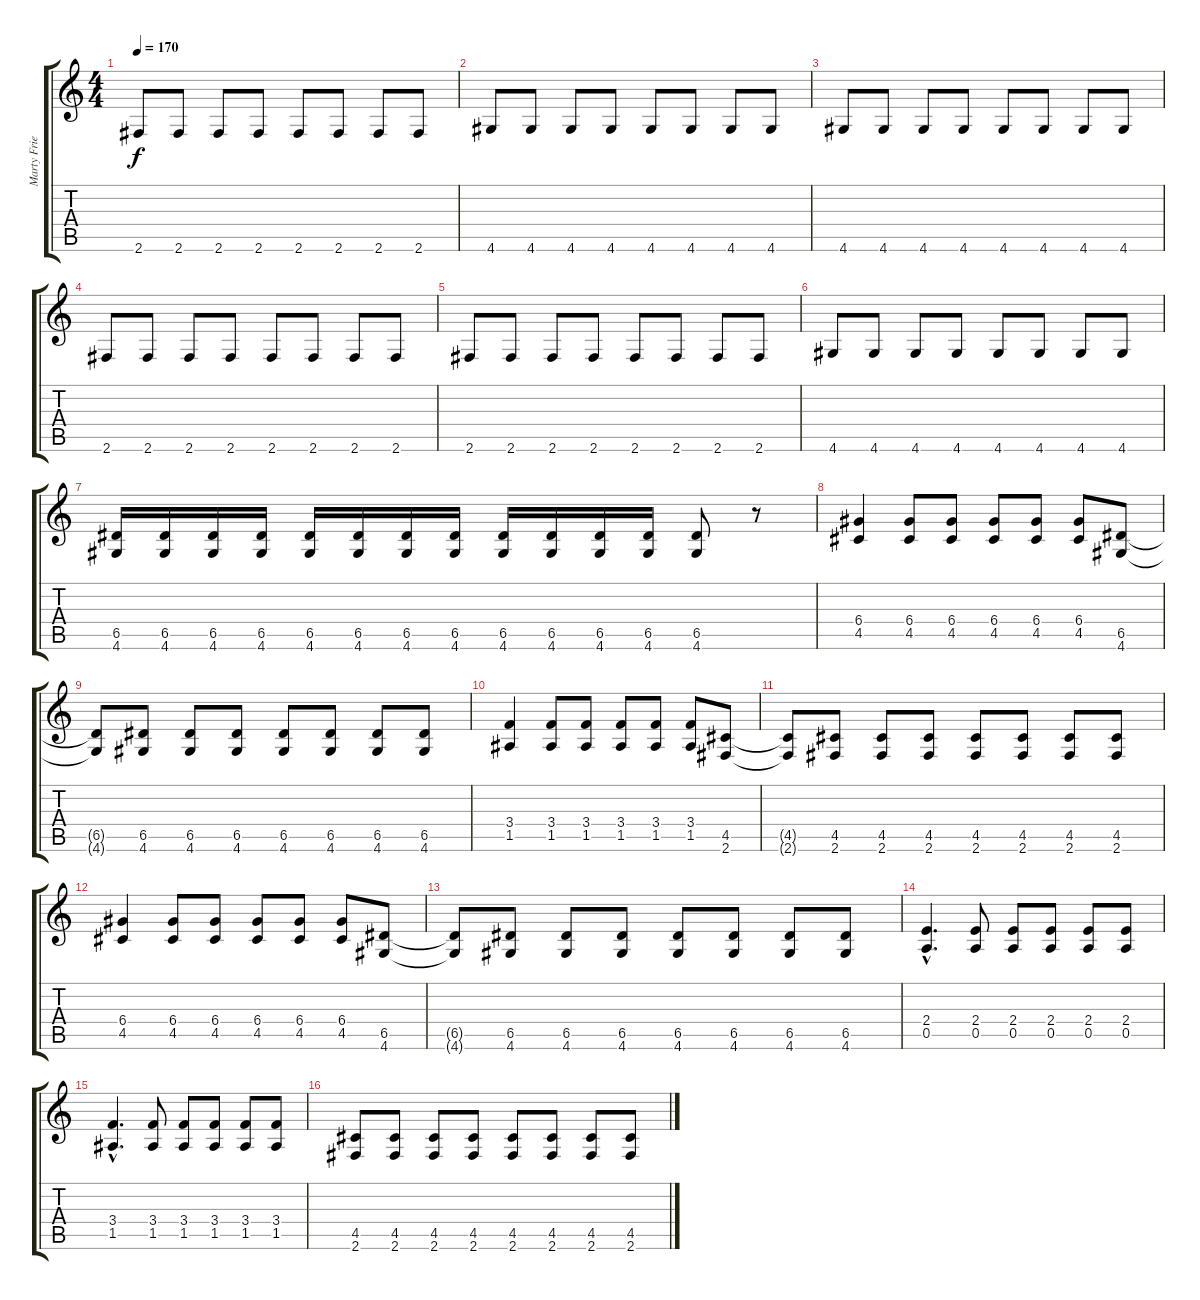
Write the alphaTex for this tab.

\track ("Marty Friedman (Guitar)" "Marty Frie") {instrument distortionguitar}
\staff {score tabs}
\tuning (E4 B3 G3 D3 A2 E2) {hide}
\ts (4 4)
\tempo 170
\clef g2
\ks c
2.6.8{dy f} 2.6.8 2.6.8 2.6.8 2.6.8 2.6.8 2.6.8 2.6.8 |
4.6.8 4.6.8 4.6.8 4.6.8 4.6.8 4.6.8 4.6.8 4.6.8 |
4.6.8 4.6.8 4.6.8 4.6.8 4.6.8 4.6.8 4.6.8 4.6.8 |
2.6.8 2.6.8 2.6.8 2.6.8 2.6.8 2.6.8 2.6.8 2.6.8 |
2.6.8 2.6.8 2.6.8 2.6.8 2.6.8 2.6.8 2.6.8 2.6.8 |
4.6.8 4.6.8 4.6.8 4.6.8 4.6.8 4.6.8 4.6.8 4.6.8 |
(6.5 4.6).16 (6.5 4.6).16 (6.5 4.6).16 (6.5 4.6).16 (6.5 4.6).16 (6.5 4.6).16 (6.5 4.6).16 (6.5 4.6).16 (6.5 4.6).16 (6.5 4.6).16 (6.5 4.6).16 (6.5 4.6).16 (6.5 4.6).8 r.8 |
(6.4 4.5).4 (6.4 4.5).8 (6.4 4.5).8 (6.4 4.5).8 (6.4 4.5).8 (6.4 4.5).8 (6.5 4.6).8 |
(6.5{t} 4.6{t}).8 (6.5 4.6).8 (6.5 4.6).8 (6.5 4.6).8 (6.5 4.6).8 (6.5 4.6).8 (6.5 4.6).8 (6.5 4.6).8 |
(3.4 1.5).4 (3.4 1.5).8 (3.4 1.5).8 (3.4 1.5).8 (3.4 1.5).8 (3.4 1.5).8 (4.5 2.6).8 |
(4.5{t} 2.6{t}).8 (4.5 2.6).8 (4.5 2.6).8 (4.5 2.6).8 (4.5 2.6).8 (4.5 2.6).8 (4.5 2.6).8 (4.5 2.6).8 |
(6.4 4.5).4 (6.4 4.5).8 (6.4 4.5).8 (6.4 4.5).8 (6.4 4.5).8 (6.4 4.5).8 (6.5 4.6).8 |
(6.5{t} 4.6{t}).8 (6.5 4.6).8 (6.5 4.6).8 (6.5 4.6).8 (6.5 4.6).8 (6.5 4.6).8 (6.5 4.6).8 (6.5 4.6).8 |
(2.4{hac} 0.5{hac}).4{d} (2.4 0.5).8 (2.4 0.5).8 (2.4 0.5).8 (2.4 0.5).8 (2.4 0.5).8 |
(3.4{hac} 1.5{hac}).4{d} (3.4 1.5).8 (3.4 1.5).8 (3.4 1.5).8 (3.4 1.5).8 (3.4 1.5).8 |
(4.5 2.6).8 (4.5 2.6).8 (4.5 2.6).8 (4.5 2.6).8 (4.5 2.6).8 (4.5 2.6).8 (4.5 2.6).8 (4.5 2.6).8
